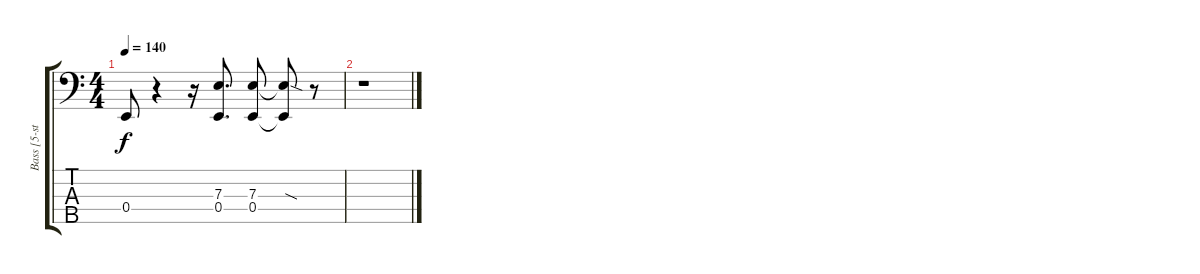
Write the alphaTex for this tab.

\track ("Bass [5-string]" "Bass [5-st") {instrument electricbasspick}
\staff {score tabs}
\tuning (G2 D2 A1 E1 B0) {hide}
\ts (4 4)
\tempo 140
\clef f4
\ks c
0.4.8{dy f} r.4 r.16 (7.3 0.4).8{d} (7.3 0.4).8 (7.3{sod t} 0.4{t}).8 r.8 |
r.1
